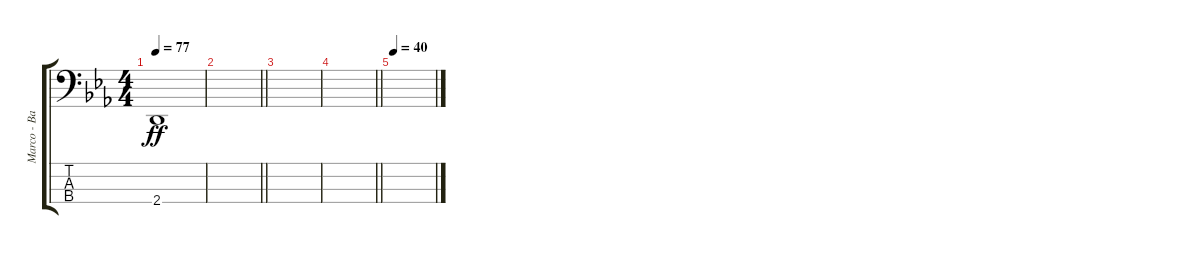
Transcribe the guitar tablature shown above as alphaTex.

\track ("Marco - Bass" "Marco - Ba") {instrument electricbassfinger}
\staff {score tabs}
\tuning (F2 C2 G1 C1) {hide}
\ts (4 4)
\tempo 77
\clef f4
\ks cminor
2.4.1{dy ff} |
\barLineRight lightlight
|
|
\barLineRight lightlight
|
\tempo 40
